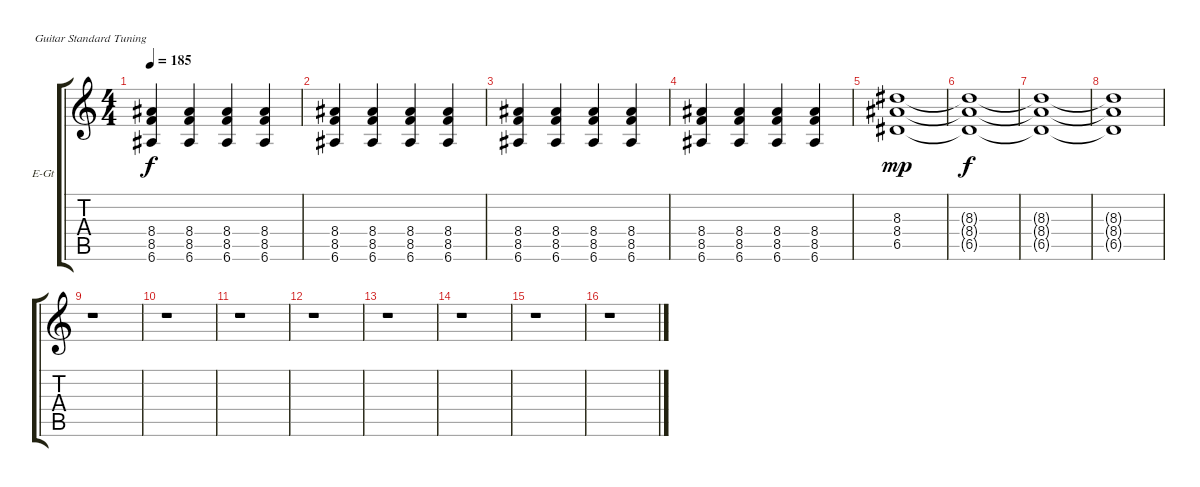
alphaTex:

\defaultSystemsLayout 4
\bracketExtendMode groupsimilarinstruments
\firstSystemTrackNameOrientation horizontal
\otherSystemsTrackNameOrientation horizontal
\track ("Pierre Bouvier" "E-Gt") {instrument distortionguitar}
\staff {score tabs}
\tuning (E4 B3 G3 D3 A2 E2)
\ts (4 4)
\tempo 185
\clef g2
\scale
0.333333
\ks c
(8.4 8.5 6.6).4{dy f} (8.4 8.5 6.6).4 (8.4 8.5 6.6).4 (8.4 8.5 6.6).4 |
\scale
0.333333 (8.4 8.5 6.6).4 (8.4 8.5 6.6).4 (8.4 8.5 6.6).4 (8.4 8.5 6.6).4 |
\scale
0.333333 (8.4 8.5 6.6).4 (8.4 8.5 6.6).4 (8.4 8.5 6.6).4 (8.4 8.5 6.6).4 |
\scale
0.333333 (8.4 8.5 6.6).4 (8.4 8.5 6.6).4 (8.4 8.5 6.6).4 (8.4 8.5 6.6).4 |
\scale
0.333333 (8.3 8.4 6.5).1{dy mp} |
\scale
0.333333 (8.3{t} 8.4{t} 6.5{t}).1{dy f} |
\scale
0.333333 (8.3{t} 8.4{t} 6.5{t}).1 |
\scale
0.333333 (8.3{t} 8.4{t} 6.5{t}).1 |
\scale
0.333333 r.1 |
\scale
0.333333 r.1 |
\scale
0.333333 r.1 |
\scale
0.333333 r.1 |
\scale
0.333333 r.1 |
\scale
0.333333 r.1 |
\scale
0.333333 r.1 |
\scale
0.333333 r.1
